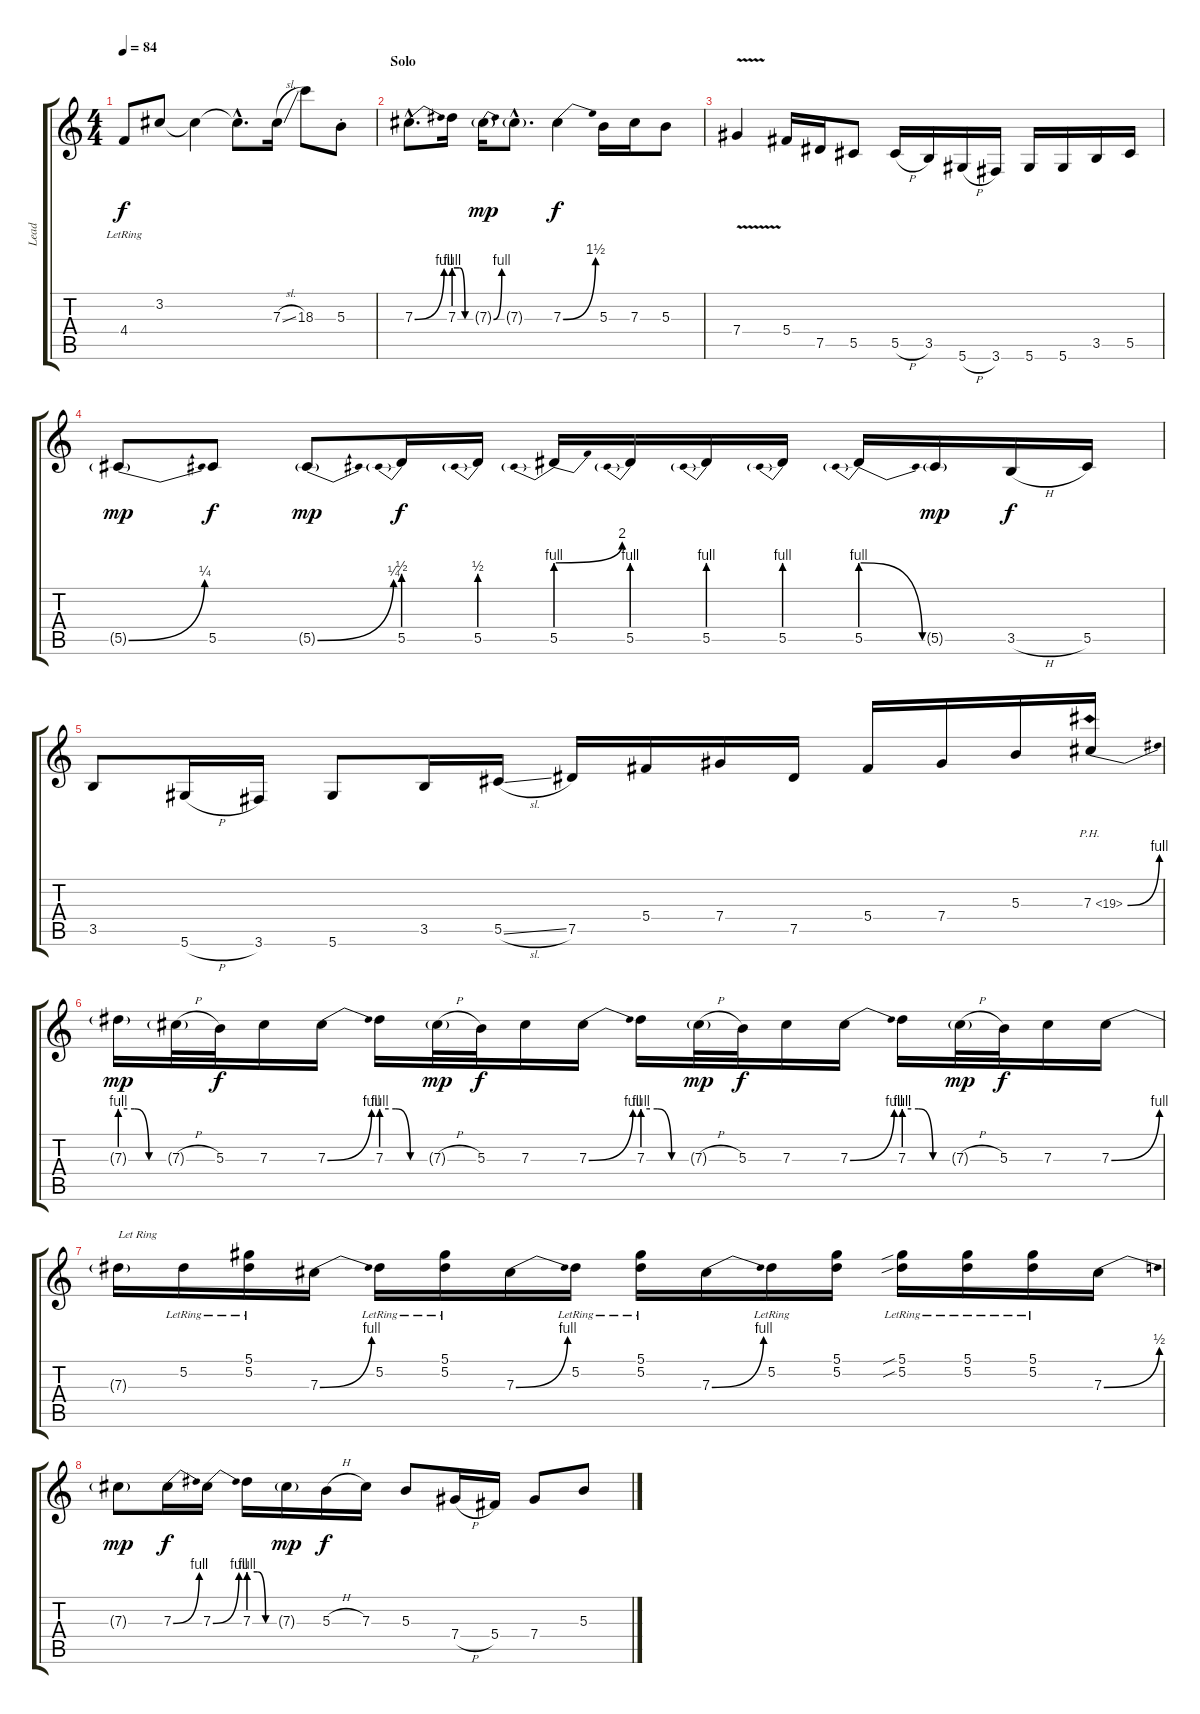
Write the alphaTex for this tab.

\track ("Lead" "Lead") {instrument distortionguitar}
\staff {score tabs}
\tuning (Eb4 Bb3 Gb3 Db3 Ab2 Eb2) {hide}
\ts (4 4)
\tempo 84
\clef g2
\ks c
4.4{lr}.8{dy f} 3.2.8 3.2{t}.4 3.2{hac t}.8{d} 7.3{sl}.16 18.3.8 5.3{st}.8 |
\section ("" "Solo")
7.3{be (bend 0 0 60 4) hac}.8{d volume 16 balance 6} 7.3{be (custom 0 4 20 4 40 0 60 0)}.16 7.3{be (bend 0 0 60 4) g}.16{dy mp} 7.3{g hac}.8{d} 7.3{be (bend 0 0 60 6)}.4{dy f} 5.3.16 7.3.16 5.3.8 |
7.4{v}.4 5.4.16 7.5.16 5.5.8 5.5{h}.16 3.5.16 5.6{h}.16 3.6.16 5.6.16 5.6.16 3.5.16 5.5.16 |
5.5{be (bend 0 0 60 1) g}.8{dy mp} 5.5.8{dy f} 5.5{be (bend 0 0 60 1) g}.8{dy mp} 5.5{be (prebend 0 2 60 2)}.16{dy f} 5.5{be (prebend 0 2 60 2)}.16 5.5{be (prebendbend 0 4 60 8)}.16 5.5{be (prebend 0 4 60 4)}.16 5.5{be (prebend 0 4 60 4)}.16 5.5{be (prebend 0 4 60 4)}.16 5.5{be (prebendrelease 0 4 60 0)}.16 5.5{g}.16{dy mp} 3.5{h}.16{dy f} 5.5.16 |
3.5.8 5.6{h}.16 3.6.16 5.6.8 3.5.16 5.5{sl}.16 7.5.16 5.4.16 7.4.16 7.5.16 5.4.16 7.4.16 5.3.16 7.3{be (bend 0 0 60 4) ph 12}.16 |
7.3{be (custom 0 4 20 4 40 0 60 0) g}.16{dy mp} 7.3{h g}.32 5.3.32{dy f} 7.3.16 7.3{be (bend 0 0 60 4)}.16 7.3{be (custom 0 4 20 4 40 0 60 0)}.16 7.3{h g}.32{dy mp} 5.3.32{dy f} 7.3.16 7.3{be (bend 0 0 60 4)}.16 7.3{be (custom 0 4 20 4 40 0 60 0)}.16 7.3{h g}.32{dy mp} 5.3.32{dy f} 7.3.16 7.3{be (bend 0 0 60 4)}.16 7.3{be (custom 0 4 20 4 40 0 60 0)}.16 7.3{h g}.32{dy mp} 5.3.32{dy f} 7.3.16 7.3{be (bend 0 0 60 4)}.16 |
7.3{t}.16{txt "Let Ring"} 5.2{lr}.16 (5.1{lr} 5.2{lr}).16 7.3{be (bend 0 0 60 4)}.16 5.2{lr}.16 (5.1{lr} 5.2{lr}).16 7.3{be (bend 0 0 60 4)}.16 5.2{lr}.16 (5.1{lr} 5.2{lr}).16 7.3{be (bend 0 0 60 4)}.16 5.2{lr}.16 (5.1 5.2).16 (5.1{sib lr} 5.2{sib lr}).16 (5.1{lr} 5.2{lr}).16 (5.1{lr} 5.2{lr}).16 7.3{be (bend 0 0 60 2)}.16 |
7.3{g}.8{dy mp} 7.3{be (bend 0 0 60 4)}.16{dy f} 7.3{be (bend 0 0 60 4)}.16 7.3{be (custom 0 4 20 4 40 0 60 0)}.16 7.3{g}.16{dy mp} 5.3{h}.16{dy f} 7.3.16 5.3.8 7.4{h}.16 5.4.16 7.4.8 5.3.8
